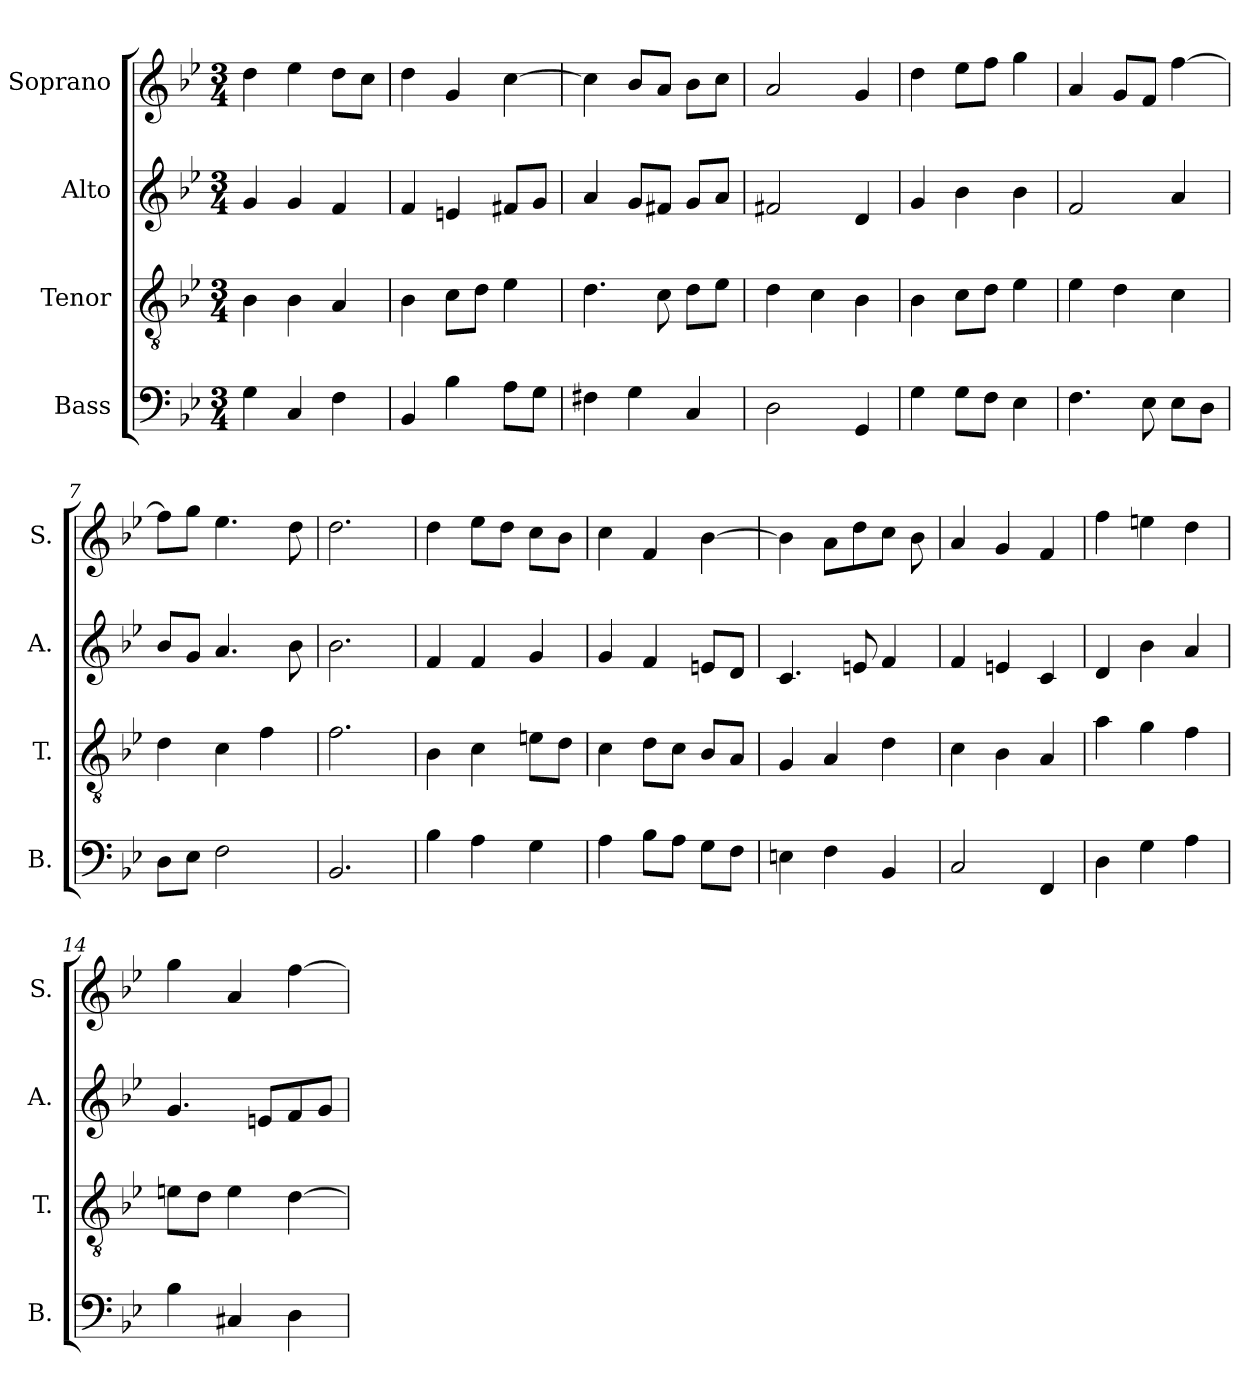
**kern	**kern	**kern	**kern
*part4	*part3	*part2	*part1
*staff4	*staff3	*staff2	*staff1
*I"Bass	*I"Tenor	*I"Alto	*I"Soprano
*I'B.	*I'T.	*I'A.	*I'S.
*clefF4	*clefGv2	*clefG2	*clefG2
*k[b-e-]	*k[b-e-]	*k[b-e-]	*k[b-e-]
*g:	*g:	*g:	*g:
*M3/4	*M3/4	*M3/4	*M3/4
=1	=1	=1	=1
4G\	4B-\	4g/	4dd\
4C/	4B-\	4g/	4ee-\
4F\	4A/	4f/	8dd\L
.	.	.	8cc\J
=2	=2	=2	=2
4BB-/	4B-\	4f/	4dd\
4B-\	8c\L	4en/	4g/
.	8d\J	.	.
8A\L	4e-\	8f#X/L	[4cc\
8G\J	.	8g/J	.
=3	=3	=3	=3
4F#X\	4.d\	4a/	4cc\]
4G\	.	8g/L	8b-/L
.	8c\	8f#X/J	8a/J
4C/	8d\L	8g/L	8b-\L
.	8e-\J	8a/J	8cc\J
=4	=4	=4	=4
2D\	4d\	2f#X/	2a/
.	4c\	.	.
4GG/	4B-\	4d/	4g/
=5	=5	=5	=5
4G\	4B-\	4g/	4dd\
8G\L	8c\L	4b-\	8ee-\L
8F\J	8d\J	.	8ff\J
4E-\	4e-\	4b-\	4gg\
!!LO:LB:g=z
=6	=6	=6	=6
4.F\	4e-\	2f/	4a/
.	4d\	.	8g/L
8E-\	.	.	8f/J
8E-\L	4c\	4a/	[4ff\
8D\J	.	.	.
=7	=7	=7	=7
8D\L	4d\	8b-/L	8ff\L]
8E-\J	.	8g/J	8gg\J
2F\	4c\	4.a/	4.ee-\
.	4f\	.	.
.	.	8b-\	8dd\
=8	=8	=8	=8
2.BB-/	2.f\	2.b-\	2.dd\
=9	=9	=9	=9
4B-\	4B-\	4f/	4dd\
4A\	4c\	4f/	8ee-\L
.	.	.	8dd\J
4G\	8en\L	4g/	8cc\L
.	8d\J	.	8b-\J
=10	=10	=10	=10
4A\	4c\	4g/	4cc\
8B-\L	8d\L	4f/	4f/
8A\J	8c\J	.	.
8G\L	8B-/L	8en/L	[4b-\
8F\J	8A/J	8d/J	.
!!LO:LB:g=z
=11	=11	=11	=11
4En\	4G/	4.c/	4b-\]
4F\	4A/	.	8a\L
.	.	8en/	8dd\
4BB-/	4d\	4f/	8cc\J
.	.	.	8b-\
=12	=12	=12	=12
2C/	4c\	4f/	4a/
.	4B-\	4en/	4g/
4FF/	4A/	4c/	4f/
=13	=13	=13	=13
4D\	4a\	4d/	4ff\
4G\	4g\	4b-\	4een\
4A\	4f\	4a/	4dd\
=14	=14	=14	=14
4B-\	8en\L	4.g/	4gg\
.	8d\J	.	.
4C#X/	4e\	.	4a/
.	.	8en/L	.
4D\	[4d\	8f/	[4ff\
.	.	8g/J	.
=	=	=	=
*-	*-	*-	*-
